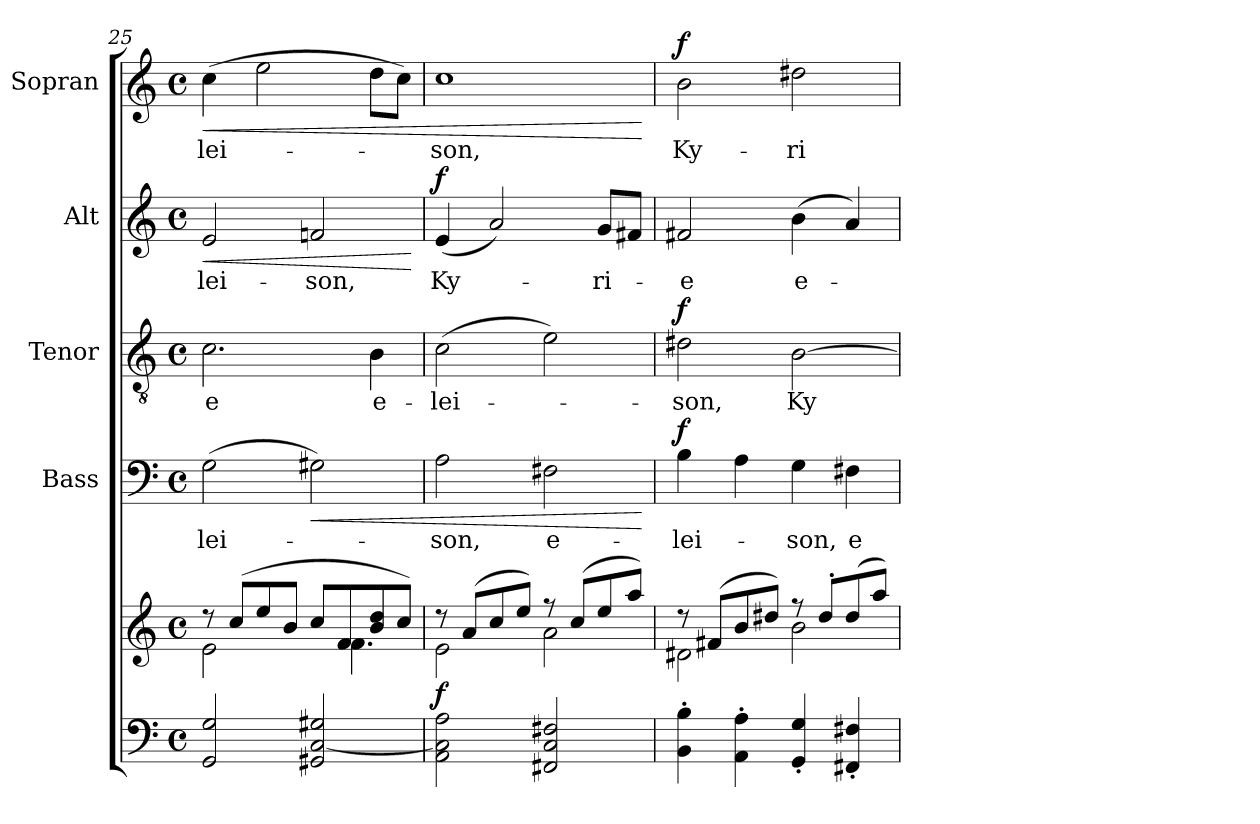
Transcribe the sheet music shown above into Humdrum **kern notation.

**kern	**kern	**dynam	**kern	**text	**dynam	**kern	**text	**dynam	**kern	**text	**dynam	**kern	**text	**dynam
*part5	*part5	*part5	*part4	*part4	*part4	*part3	*part3	*part3	*part2	*part2	*part2	*part1	*part1	*part1
*staff6	*staff5	*staff5/6	*staff4	*staff4	*staff4	*staff3	*staff3	*staff3	*staff2	*staff2	*staff2	*staff1	*staff1	*staff1
*	*	*	*I"Bass	*	*	*I"Tenor	*	*	*I"Alt	*	*	*I"Sopran	*	*
*	*	*	*I'B.	*	*	*I'T.	*	*	*I'A.	*	*	*I'S.	*	*
*clefF4	*clefG2	*	*clefF4	*	*	*clefGv2	*	*	*clefG2	*	*	*clefG2	*	*
*k[]	*k[]	*	*k[]	*	*	*k[]	*	*	*k[]	*	*	*k[]	*	*
*C:	*C:	*	*C:	*	*	*C:	*	*	*C:	*	*	*C:	*	*
*M4/4	*M4/4	*	*M4/4	*	*	*M4/4	*	*	*M4/4	*	*	*M4/4	*	*
*met(c)	*met(c)	*	*met(c)	*	*	*met(c)	*	*	*met(c)	*	*	*met(c)	*	*
=25	=25	=25	=25	=25	=25	=25	=25	=25	=25	=25	=25	=25	=25	=25
*	*^	*	*	*	*	*	*	*	*	*	*	*	*	*
!	!	!	!	!	!LO:LY:b	!	!	!LO:LY:b	!	!	!LO:LY:b	!LO:HP:b	!	!LO:LY:b	!LO:HP:b
2GG/ 2G/	8rcc	2e\	.	(>2G\	-lei-	.	2.c\	-e	.	2e/	-lei-	<	(>4cc\	-lei-	<
.	(>8cc/L	.	.	.	.	.	.	.	.	.	.	.	.	.	.
.	8ee/	.	.	.	.	.	.	.	.	.	.	.	2ee\	.	.
.	8b/J	.	.	.	.	.	.	.	.	.	.	.	.	.	.
!	!	!	!	!	!	!LO:HP:b	!	!	!	!	!LO:LY:b	!	!	!	!
2GG#X/ [2C/ 2G#X/	8cc/L	8ryy	.	2G#X\)	.	<	.	.	.	2fn/	-son,	.	.	.	.
.	8f/	4.f\	.	.	.	.	.	.	.	.	.	.	.	.	.
!	!	!	!	!	!	!	!	!LO:LY:b	!	!	!	!	!	!	!
.	8b/ 8dd/	.	.	.	.	.	4B\	e-	.	.	.	.	8dd\L	.	.
.	8cc/J)	.	.	.	.	.	.	.	.	.	.	.	8cc\J)	.	.
*	*v	*v	*	*	*	*	*	*	*	*	*	*	*	*	*
.	.	.	.	.	.	.	.	.	.	.	[	.	.	.
=26	=26	=26	=26	=26	=26	=26	=26	=26	=26	=26	=26	=26	=26	=26
*	*^	*	*	*	*	*	*	*	*	*	*	*	*	*
!	!	!	!LO:DY:b	!	!LO:LY:b	!	!	!LO:LY:b	!	!	!LO:LY:b	!LO:DY:a	!	!LO:LY:b	!
2AA\ 2C\] 2A\	8rdd	2e\	f	2A\	-son,	.	(>2c\	-lei-	.	(<4e/	Ky-	f	1cc	-son,	.
.	(>8a/L	.	.	.	.	.	.	.	.	.	.	.	.	.	.
.	8cc/	.	.	.	.	.	.	.	.	2a/)	.	.	.	.	.
.	8ee/J)	.	.	.	.	.	.	.	.	.	.	.	.	.	.
!	!	!	!	!	!LO:LY:b	!	!	!	!	!	!	!	!	!	!
2FF#X/ 2C/ 2F#X/	8ree	2a\	.	2F#X\	e-	.	2e\)	.	.	.	.	.	.	.	.
.	(>8cc/L	.	.	.	.	.	.	.	.	.	.	.	.	.	.
!	!	!	!	!	!	!	!	!	!	!	!LO:LY:b	!	!	!	!
.	8ee/	.	.	.	.	.	.	.	.	8g/L	-ri-	.	.	.	.
.	8aa/J)	.	.	.	.	.	.	.	.	8f#X/J	.	.	.	.	.
*	*v	*v	*	*	*	*	*	*	*	*	*	*	*	*	*
.	.	.	.	.	[	.	.	.	.	.	.	.	.	[
=27	=27	=27	=27	=27	=27	=27	=27	=27	=27	=27	=27	=27	=27	=27
*	*^	*	*	*	*	*	*	*	*	*	*	*	*	*
!	!	!	!	!	!LO:LY:b	!LO:DY:a	!	!LO:LY:b	!LO:DY:a	!	!LO:LY:b	!	!	!LO:LY:b	!LO:DY:a
4BB\'> 4B\'>	8rcc	2d#X\	.	4B\	-lei-	f	2d#X\	-son,	f	2f#X/	-e	.	2b\	Ky-	f
.	(>8f#X/L	.	.	.	.	.	.	.	.	.	.	.	.	.	.
4AA\'> 4A\'>	8b/	.	.	4A\	.	.	.	.	.	.	.	.	.	.	.
.	8dd#X/J)	.	.	.	.	.	.	.	.	.	.	.	.	.	.
!	!	!	!	!	!LO:LY:b	!	!	!LO:LY:b	!	!	!LO:LY:b	!	!	!LO:LY:b	!
4GG/'< 4G/'<	8rff	2b\	.	4G\	-son,	.	[2B\	Ky-	.	(>4b\	e-	.	2dd#X\	-ri-	.
.	8dd#'</L	.	.	.	.	.	.	.	.	.	.	.	.	.	.
!	!	!	!	!	!LO:LY:b	!	!	!	!	!	!	!	!	!	!
4FF#X/'< 4F#X/'<	(>8dd#/	.	.	4F#X\	e-	.	.	.	.	4a/)	.	.	.	.	.
.	8aa/J)	.	.	.	.	.	.	.	.	.	.	.	.	.	.
*	*v	*v	*	*	*	*	*	*	*	*	*	*	*	*	*
=	=	=	=	=	=	=	=	=	=	=	=	=	=	=
*-	*-	*-	*-	*-	*-	*-	*-	*-	*-	*-	*-	*-	*-	*-
